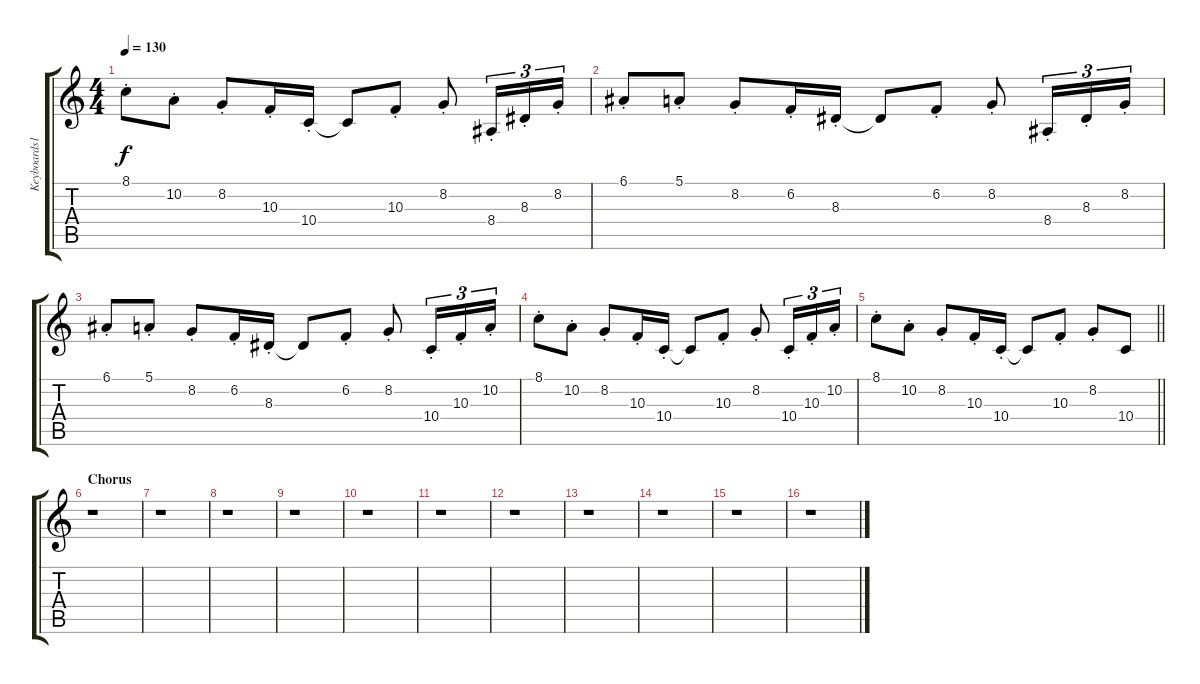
\track ("Keyboards1" "Keyboards1") {instrument pad1newage}
\staff {score tabs}
\tuning (E4 B3 G3 D3 A2 E2) {hide}
\ts (4 4)
\tempo 130
\clef g2
\ks c
8.1{st}.8{dy f} 10.2{st}.8 8.2{st}.8 10.3{st}.16 10.4{st}.16 10.4{t}.8 10.3{st}.8 8.2{st}.8 8.4{st}.16{tu (3 2)} 8.3{st}.16{tu (3 2)} 8.2{st}.16{tu (3 2)} |
6.1{st}.8 5.1{st}.8 8.2{st}.8 6.2{st}.16 8.3{st}.16 8.3{t}.8 6.2{st}.8 8.2{st}.8 8.4{st}.16{tu (3 2)} 8.3{st}.16{tu (3 2)} 8.2{st}.16{tu (3 2)} |
6.1{st}.8 5.1{st}.8 8.2{st}.8 6.2{st}.16 8.3{st}.16 8.3{t}.8 6.2{st}.8 8.2{st}.8 10.4{st}.16{tu (3 2)} 10.3{st}.16{tu (3 2)} 10.2{st}.16{tu (3 2)} |
8.1{st}.8 10.2{st}.8 8.2{st}.8 10.3{st}.16 10.4{st}.16 10.4{t}.8 10.3{st}.8 8.2{st}.8 10.4{st}.16{tu (3 2)} 10.3{st}.16{tu (3 2)} 10.2{st}.16{tu (3 2)} |
\barLineRight lightlight
8.1{st}.8 10.2{st}.8 8.2{st}.8 10.3{st}.16 10.4{st}.16 10.4{t}.8 10.3{st}.8 8.2{st}.8 10.4.8 |
\section ("" "Chorus")
r.1 |
r.1 |
r.1 |
r.1 |
r.1 |
r.1 |
r.1 |
r.1 |
r.1 |
r.1 |
r.1
